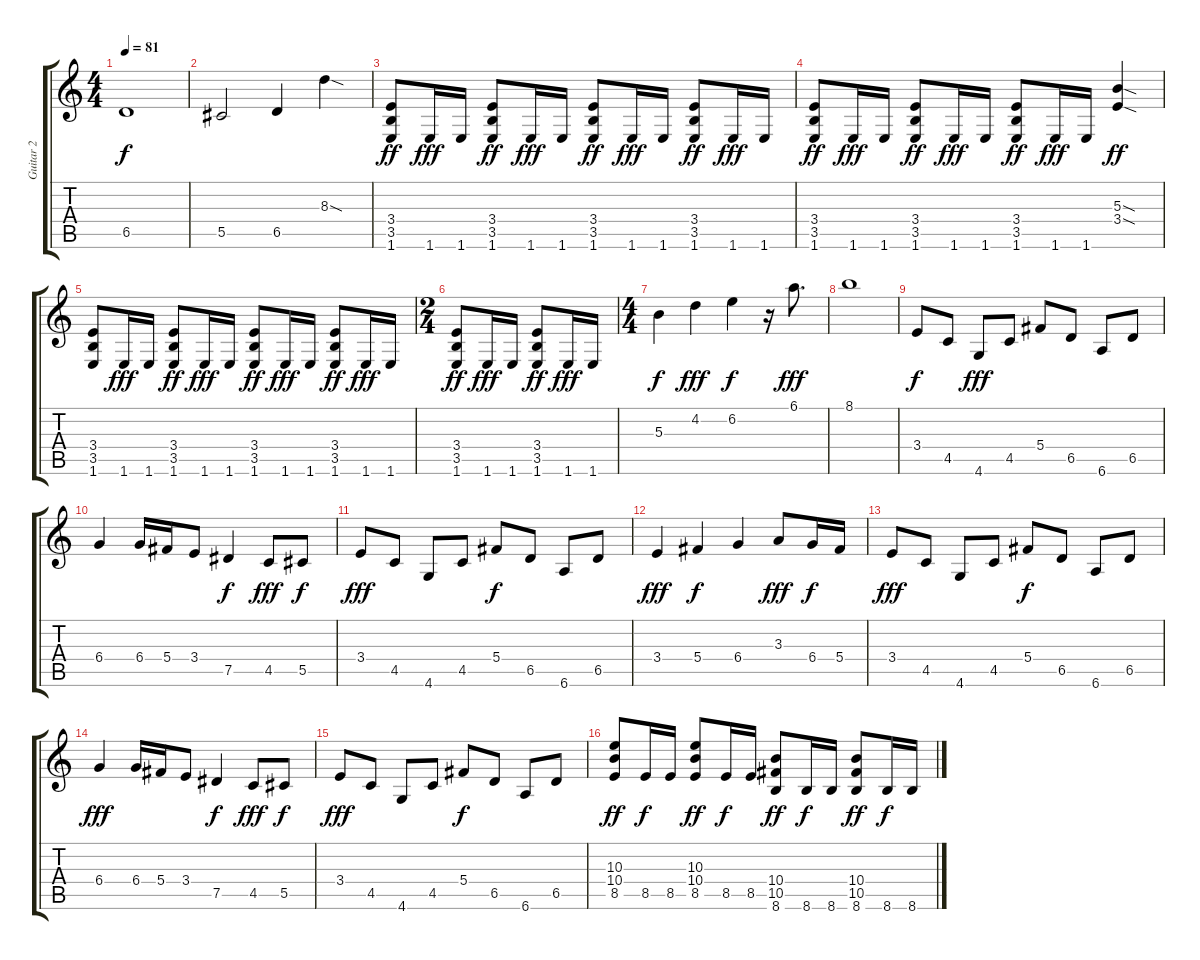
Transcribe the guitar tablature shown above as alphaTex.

\track ("Guitar 2" "Guitar 2") {instrument distortionguitar}
\staff {score tabs}
\tuning (Eb4 Bb3 Gb3 Db3 Ab2 Eb2) {hide}
\ts (4 4)
\tempo 81
\clef g2
\ks c
6.5.1{dy f} |
5.5.2 6.5.4 8.3{sod}.4 |
(3.4 3.5 1.6).8{dy ff} 1.6.16{dy fff} 1.6.16 (3.4 3.5 1.6).8{dy ff} 1.6.16{dy fff} 1.6.16 (3.4 3.5 1.6).8{dy ff} 1.6.16{dy fff} 1.6.16 (3.4 3.5 1.6).8{dy ff} 1.6.16{dy fff} 1.6.16 |
(3.4 3.5 1.6).8{dy ff} 1.6.16{dy fff} 1.6.16 (3.4 3.5 1.6).8{dy ff} 1.6.16{dy fff} 1.6.16 (3.4 3.5 1.6).8{dy ff} 1.6.16{dy fff} 1.6.16 (5.3{sod} 3.4{sod}).4{dy ff} |
(3.4 3.5 1.6).8 1.6.16{dy fff} 1.6.16 (3.4 3.5 1.6).8{dy ff} 1.6.16{dy fff} 1.6.16 (3.4 3.5 1.6).8{dy ff} 1.6.16{dy fff} 1.6.16 (3.4 3.5 1.6).8{dy ff} 1.6.16{dy fff} 1.6.16 |
\ts (2 4)
(3.4 3.5 1.6).8{dy ff} 1.6.16{dy fff} 1.6.16 (3.4 3.5 1.6).8{dy ff} 1.6.16{dy fff} 1.6.16 |
\ts (4 4)
5.3.4{dy f} 4.2.4{dy fff} 6.2.4{dy f} r.16 6.1.8{d dy fff} |
8.1.1 |
3.4.8{dy f} 4.5.8 4.6.8{dy fff} 4.5.8 5.4.8 6.5.8 6.6.8 6.5.8 |
6.4.4 6.4.16 5.4.16 3.4.8 7.5.4{dy f} 4.5.8{dy fff} 5.5.8{dy f} |
3.4.8{dy fff} 4.5.8 4.6.8 4.5.8 5.4.8{dy f} 6.5.8 6.6.8 6.5.8 |
3.4.4{dy fff} 5.4.4{dy f} 6.4.4 3.3.8{dy fff} 6.4.16{dy f} 5.4.16 |
3.4.8{dy fff} 4.5.8 4.6.8 4.5.8 5.4.8{dy f} 6.5.8 6.6.8 6.5.8 |
6.4.4{dy fff} 6.4.16 5.4.16 3.4.8 7.5.4{dy f} 4.5.8{dy fff} 5.5.8{dy f} |
3.4.8{dy fff} 4.5.8 4.6.8 4.5.8 5.4.8{dy f} 6.5.8 6.6.8 6.5.8 |
(10.3 10.4 8.5).8{dy ff} 8.5.16{dy f} 8.5.16 (10.3 10.4 8.5).8{dy ff} 8.5.16{dy f} 8.5.16 (10.4 10.5 8.6).8{dy ff} 8.6.16{dy f} 8.6.16 (10.4 10.5 8.6).8{dy ff} 8.6.16{dy f} 8.6.16
